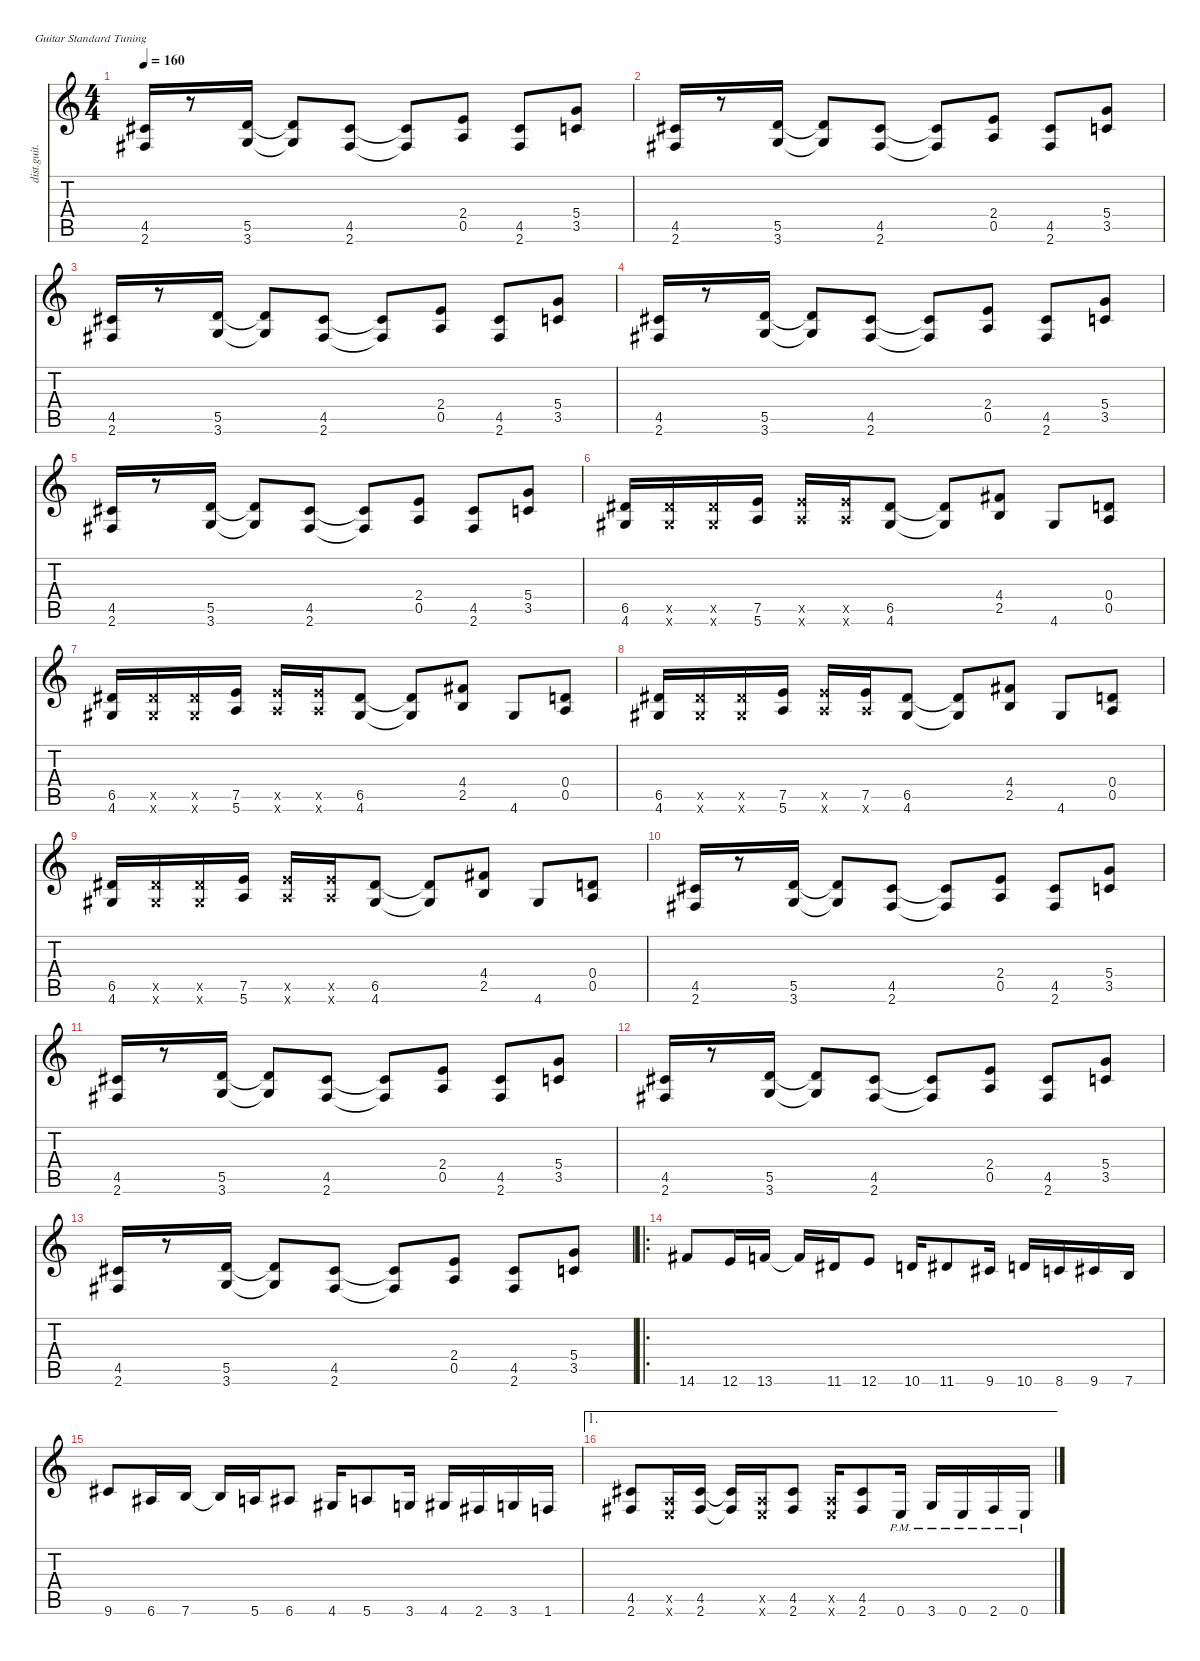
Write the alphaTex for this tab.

\defaultSystemsLayout 4
\hideDynamics
\bracketExtendMode nobrackets
\track ("Friedman" "dist.guit.") {instrument distortionguitar}
\staff {score tabs}
\tuning (E4 B3 G3 D3 A2 E2)
\ts (4 4)
\tempo 160
\clef g2
\ks c
(4.5{acc #} 2.6{acc #}).16{dy f} r.8 (5.5 3.6).16 (5.5{t} 3.6{t}).8 (4.5{acc #} 2.6{acc #}).8 (4.5{t acc #} 2.6{t acc #}).8 (2.4 0.5).8 (4.5{acc #} 2.6{acc #}).8 (5.4 3.5).8 |
(4.5{acc #} 2.6{acc #}).16 r.8 (5.5 3.6).16 (5.5{t} 3.6{t}).8 (4.5{acc #} 2.6{acc #}).8 (4.5{t acc #} 2.6{t acc #}).8 (2.4 0.5).8 (4.5{acc #} 2.6{acc #}).8 (5.4 3.5).8 |
(4.5{acc #} 2.6{acc #}).16 r.8 (5.5 3.6).16 (5.5{t} 3.6{t}).8 (4.5{acc #} 2.6{acc #}).8 (4.5{t acc #} 2.6{t acc #}).8 (2.4 0.5).8 (4.5{acc #} 2.6{acc #}).8 (5.4 3.5).8 |
(4.5{acc #} 2.6{acc #}).16 r.8 (5.5 3.6).16 (5.5{t} 3.6{t}).8 (4.5{acc #} 2.6{acc #}).8 (4.5{t acc #} 2.6{t acc #}).8 (2.4 0.5).8 (4.5{acc #} 2.6{acc #}).8 (5.4 3.5).8 |
(4.5{acc #} 2.6{acc #}).16 r.8 (5.5 3.6).16 (5.5{t} 3.6{t}).8 (4.5{acc #} 2.6{acc #}).8 (4.5{t acc #} 2.6{t acc #}).8 (2.4 0.5).8 (4.5{acc #} 2.6{acc #}).8 (5.4 3.5).8 |
(6.5{acc #} 4.6{acc #}).16 (6.5{x acc #} 4.6{x acc #}).16 (6.5{x acc #} 4.6{x acc #}).16 (7.5 5.6).16 (7.5{x} 5.6{x}).16 (7.5{x} 5.6{x}).16 (6.5{acc #} 4.6{acc #}).8 (6.5{t acc #} 4.6{t acc #}).8 (4.4{acc #} 2.5).8 4.6{acc #}.8 (0.4 0.5).8 |
(6.5{acc #} 4.6{acc #}).16 (6.5{x acc #} 4.6{x acc #}).16 (6.5{x acc #} 4.6{x acc #}).16 (7.5 5.6).16 (7.5{x} 5.6{x}).16 (7.5{x} 5.6{x}).16 (6.5{acc #} 4.6{acc #}).8 (6.5{t acc #} 4.6{t acc #}).8 (4.4{acc #} 2.5).8 4.6{acc #}.8 (0.4 0.5).8 |
(6.5{acc #} 4.6{acc #}).16 (6.5{x acc #} 4.6{x acc #}).16 (6.5{x acc #} 4.6{x acc #}).16 (7.5 5.6).16 (7.5{x} 5.6{x}).16 (7.5 5.6{x}).16 (6.5{acc #} 4.6{acc #}).8 (6.5{t acc #} 4.6{t acc #}).8 (4.4{acc #} 2.5).8 4.6{acc #}.8 (0.4 0.5).8 |
(6.5{acc #} 4.6{acc #}).16 (6.5{x acc #} 4.6{x acc #}).16 (6.5{x acc #} 4.6{x acc #}).16 (7.5 5.6).16 (7.5{x} 5.6{x}).16 (7.5{x} 5.6{x}).16 (6.5{acc #} 4.6{acc #}).8 (6.5{t acc #} 4.6{t acc #}).8 (4.4{acc #} 2.5).8 4.6{acc #}.8 (0.4 0.5).8 |
(4.5{acc #} 2.6{acc #}).16 r.8 (5.5 3.6).16 (5.5{t} 3.6{t}).8 (4.5{acc #} 2.6{acc #}).8 (4.5{t acc #} 2.6{t acc #}).8 (2.4 0.5).8 (4.5{acc #} 2.6{acc #}).8 (5.4 3.5).8 |
(4.5{acc #} 2.6{acc #}).16 r.8 (5.5 3.6).16 (5.5{t} 3.6{t}).8 (4.5{acc #} 2.6{acc #}).8 (4.5{t acc #} 2.6{t acc #}).8 (2.4 0.5).8 (4.5{acc #} 2.6{acc #}).8 (5.4 3.5).8 |
(4.5{acc #} 2.6{acc #}).16 r.8 (5.5 3.6).16 (5.5{t} 3.6{t}).8 (4.5{acc #} 2.6{acc #}).8 (4.5{t acc #} 2.6{t acc #}).8 (2.4 0.5).8 (4.5{acc #} 2.6{acc #}).8 (5.4 3.5).8 |
(4.5{acc #} 2.6{acc #}).16 r.8 (5.5 3.6).16 (5.5{t} 3.6{t}).8 (4.5{acc #} 2.6{acc #}).8 (4.5{t acc #} 2.6{t acc #}).8 (2.4 0.5).8 (4.5{acc #} 2.6{acc #}).8 (5.4 3.5).8 |
\ro
14.6{acc #}.8 12.6.16 13.6.16 13.6{t}.16 11.6{acc #}.16 12.6.8 10.6.16 11.6{acc #}.8 9.6{acc #}.16 10.6.16 8.6.16 9.6{acc #}.16 7.6.16 |
9.6{acc #}.8 6.6{acc #}.16 7.6.16 7.6{t}.16 5.6.16 6.6{acc #}.8 4.6{acc #}.16 5.6.8 3.6.16 4.6{acc #}.16 2.6{acc #}.16 3.6.16 1.6.16 |
\ae 1
(4.5{acc #} 2.6{acc #}).8 (0.5{x} 0.6{x}).16 (4.5{acc #} 2.6{acc #}).16 (4.5{t acc #} 2.6{t acc #}).16 (0.5{x} 0.6{x}).16 (4.5{acc #} 2.6{acc #}).8 (0.5{x} 0.6{x}).16 (4.5{acc #} 2.6{acc #}).8 0.6{pm}.16 3.6{pm}.16 0.6{pm}.16 2.6{pm acc #}.16 0.6{pm}.16
